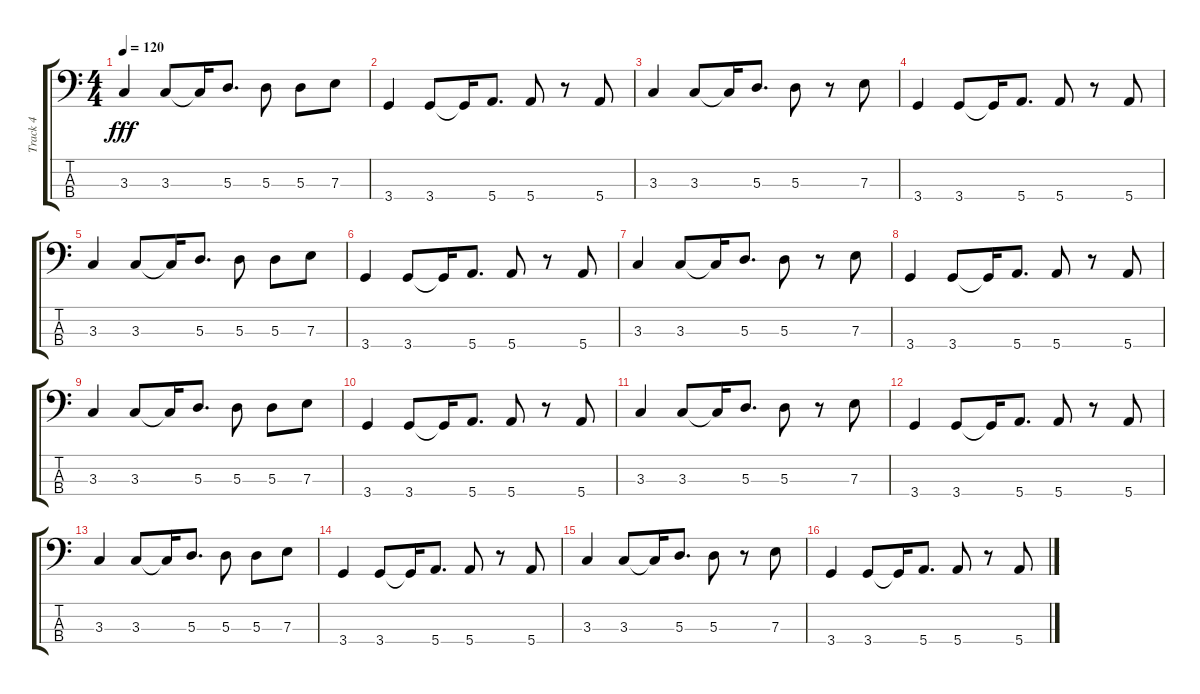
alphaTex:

\track ("Track 4" "Track 4") {instrument electricbassfinger}
\staff {score tabs}
\tuning (G2 D2 A1 E1) {hide}
\ts (4 4)
\tempo 120
\clef f4
\ks c
3.3.4{dy fff} 3.3.8 3.3{t}.16 5.3.8{d} 5.3.8 5.3.8 7.3.8 |
3.4.4 3.4.8 3.4{t}.16 5.4.8{d} 5.4.8 r.8 5.4.8 |
3.3.4 3.3.8 3.3{t}.16 5.3.8{d} 5.3.8 r.8 7.3.8 |
3.4.4 3.4.8 3.4{t}.16 5.4.8{d} 5.4.8 r.8 5.4.8 |
3.3.4 3.3.8 3.3{t}.16 5.3.8{d} 5.3.8 5.3.8 7.3.8 |
3.4.4 3.4.8 3.4{t}.16 5.4.8{d} 5.4.8 r.8 5.4.8 |
3.3.4 3.3.8 3.3{t}.16 5.3.8{d} 5.3.8 r.8 7.3.8 |
3.4.4 3.4.8 3.4{t}.16 5.4.8{d} 5.4.8 r.8 5.4.8 |
3.3.4 3.3.8 3.3{t}.16 5.3.8{d} 5.3.8 5.3.8 7.3.8 |
3.4.4 3.4.8 3.4{t}.16 5.4.8{d} 5.4.8 r.8 5.4.8 |
3.3.4 3.3.8 3.3{t}.16 5.3.8{d} 5.3.8 r.8 7.3.8 |
3.4.4 3.4.8 3.4{t}.16 5.4.8{d} 5.4.8 r.8 5.4.8 |
3.3.4 3.3.8 3.3{t}.16 5.3.8{d} 5.3.8 5.3.8 7.3.8 |
3.4.4 3.4.8 3.4{t}.16 5.4.8{d} 5.4.8 r.8 5.4.8 |
3.3.4 3.3.8 3.3{t}.16 5.3.8{d} 5.3.8 r.8 7.3.8 |
3.4.4 3.4.8 3.4{t}.16 5.4.8{d} 5.4.8 r.8 5.4.8
